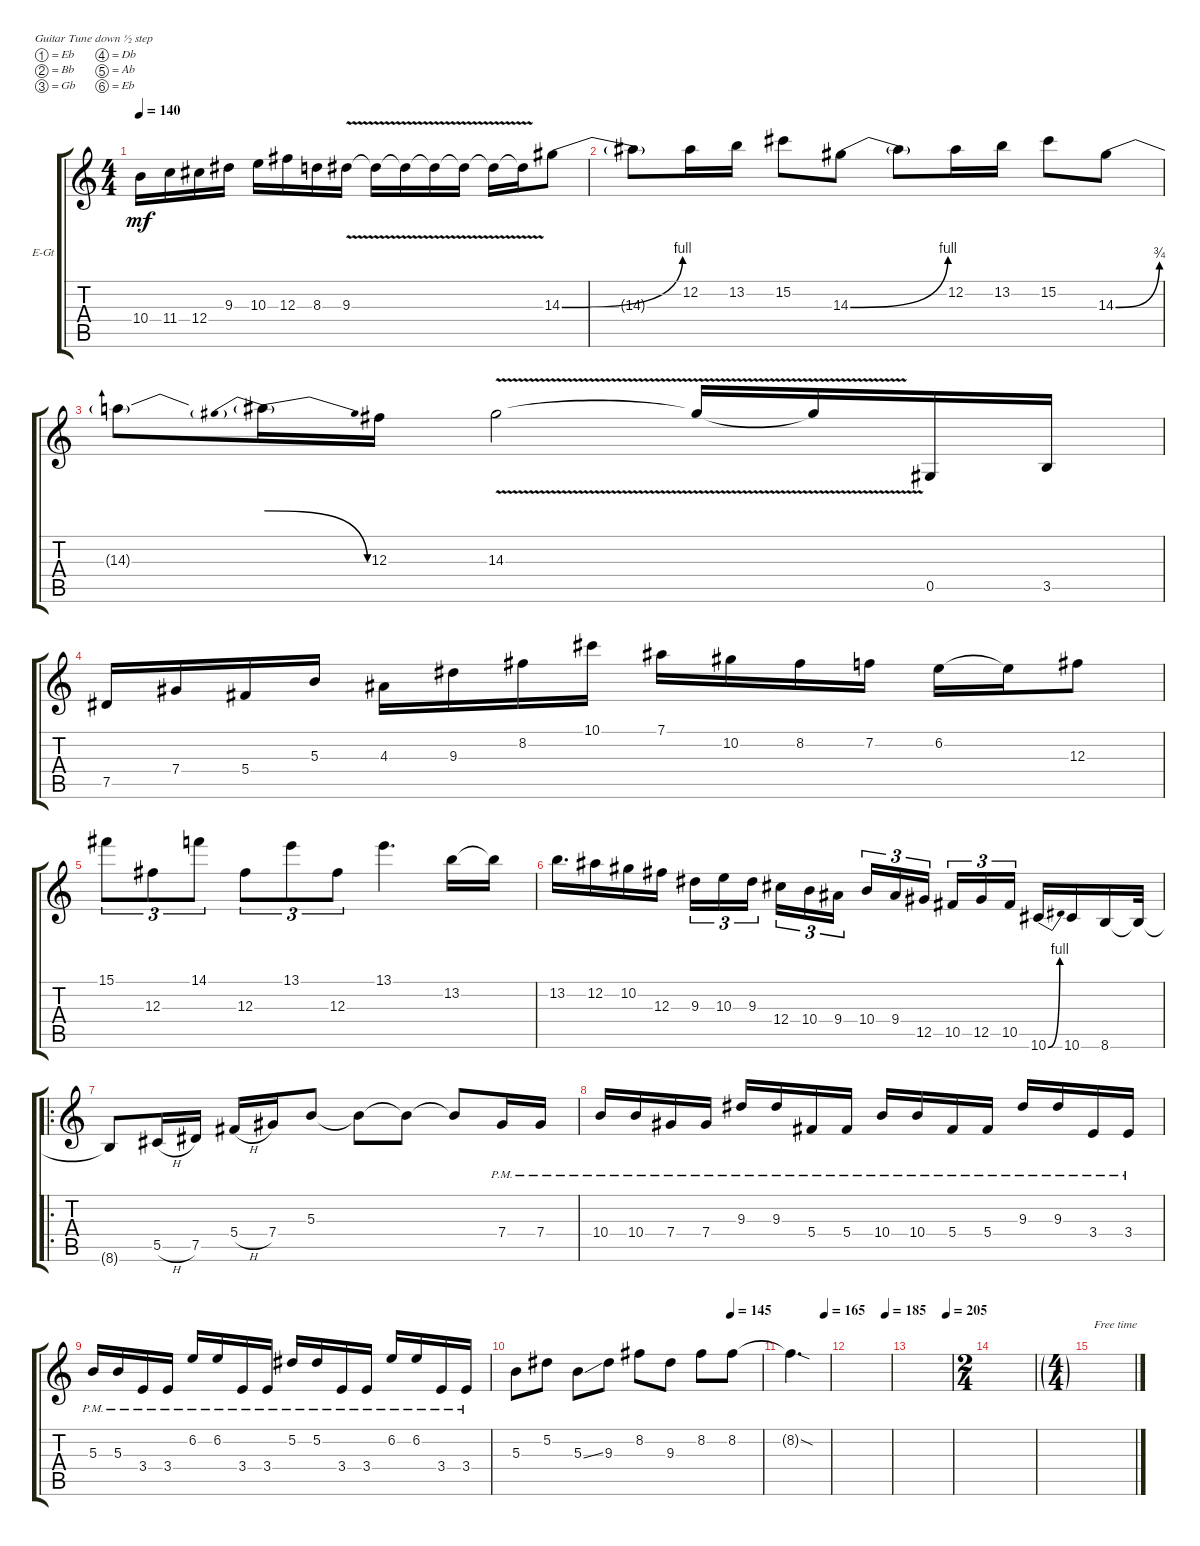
\bracketExtendMode groupsimilarinstruments
\firstSystemTrackNameOrientation horizontal
\otherSystemsTrackNameOrientation horizontal
\track ("solo" "E-Gt") {instrument distortionguitar}
\staff {score tabs}
\tuning (Eb4 Bb3 Gb3 Db3 Ab2 Eb2)
\ts (4 4)
\tempo 140
\clef g2
\ks c
10.4.16{dy mf} 11.4.16 12.4.16 9.3.16 10.3.16 12.3.16 8.3.16 9.3{v}.16 9.3{v t}.16 9.3{v t}.16 9.3{v t}.16 9.3{v t}.16 9.3{v t}.16 9.3{v t}.16 14.3{be (bend 0 0 15 4)}.8 |
14.3{t}.8 12.2.16 13.2.16 15.2.8 14.3{be (bend 0 0 15 4)}.8 14.3{t}.8 12.2.16 13.2.16 15.2.8 14.3{be (bend 0 0 15.6 3)}.8 |
14.3{t}.8 14.3{be (prebendrelease 0 4 15 0) t}.16 12.3.16 14.3{v}.2 14.3{v t}.16 14.3{v t}.16 0.5.16 3.5.16 |
7.5.16 7.4.16 5.4.16 5.3.16 4.3.16 9.3.16 8.2.16 10.1.16 7.1.16 10.2.16 8.2.16 7.2.16 6.2.16 6.2{t}.16 12.3.8 |
15.1.8{tu (3 2)} 12.3.8{tu (3 2)} 14.1.8{tu (3 2)} 12.3.8{tu (3 2)} 13.1.8{tu (3 2)} 12.3.8{tu (3 2)} 13.1.4{d} 13.2.16 13.2{t}.16 |
13.2.16{d} 12.2.16 10.2.16 12.3.16 9.3.16{tu (3 2)} 10.3.16{tu (3 2)} 9.3.16{tu (3 2)} 12.4.16{tu (3 2)} 10.4.16{tu (3 2)} 9.4.16{tu (3 2)} 10.4.16{tu (3 2)} 9.4.16{tu (3 2)} 12.5.16{tu (3 2)} 10.5.16{tu (3 2)} 12.5.16{tu (3 2)} 10.5.16{tu (3 2)} 10.6{be (bend 0 0 15 4)}.16 10.6.16 8.6.16 8.6{t}.32 |
\ro
8.6{t}.8 5.5{h}.16 7.5.16 5.4{h}.16 7.4.16 5.3.8 5.3{t}.8 5.3{t}.8 5.3{t}.8 7.4{pm}.16 7.4{pm}.16 |
10.4{pm}.16 10.4{pm}.16 7.4{pm}.16 7.4{pm}.16 9.3{pm}.16 9.3{pm}.16 5.4{pm}.16 5.4{pm}.16 10.4{pm}.16 10.4{pm}.16 5.4{pm}.16 5.4{pm}.16 9.3{pm}.16 9.3{pm}.16 3.4{pm}.16 3.4{pm}.16 |
5.3{pm}.16 5.3{pm}.16 3.4{pm}.16 3.4{pm}.16 6.2{pm}.16 6.2{pm}.16 3.4{pm}.16 3.4{pm}.16 5.2{pm}.16 5.2{pm}.16 3.4{pm}.16 3.4{pm}.16 6.2{pm}.16 6.2{pm}.16 3.4{pm}.16 3.4{pm}.16 |
\tempo (145 0.875)
5.3.8 5.2.8 5.3{ss}.8 9.3.8 8.2.8 9.3.8 8.2.8 8.2.8 |
\tempo (165 0.875)
8.2{sod t}.4{d} |
\tempo (185 0.875)
|
\tempo (205 0.875)
|
\ts (2 4)
|
\ts (4 4)
\ft
